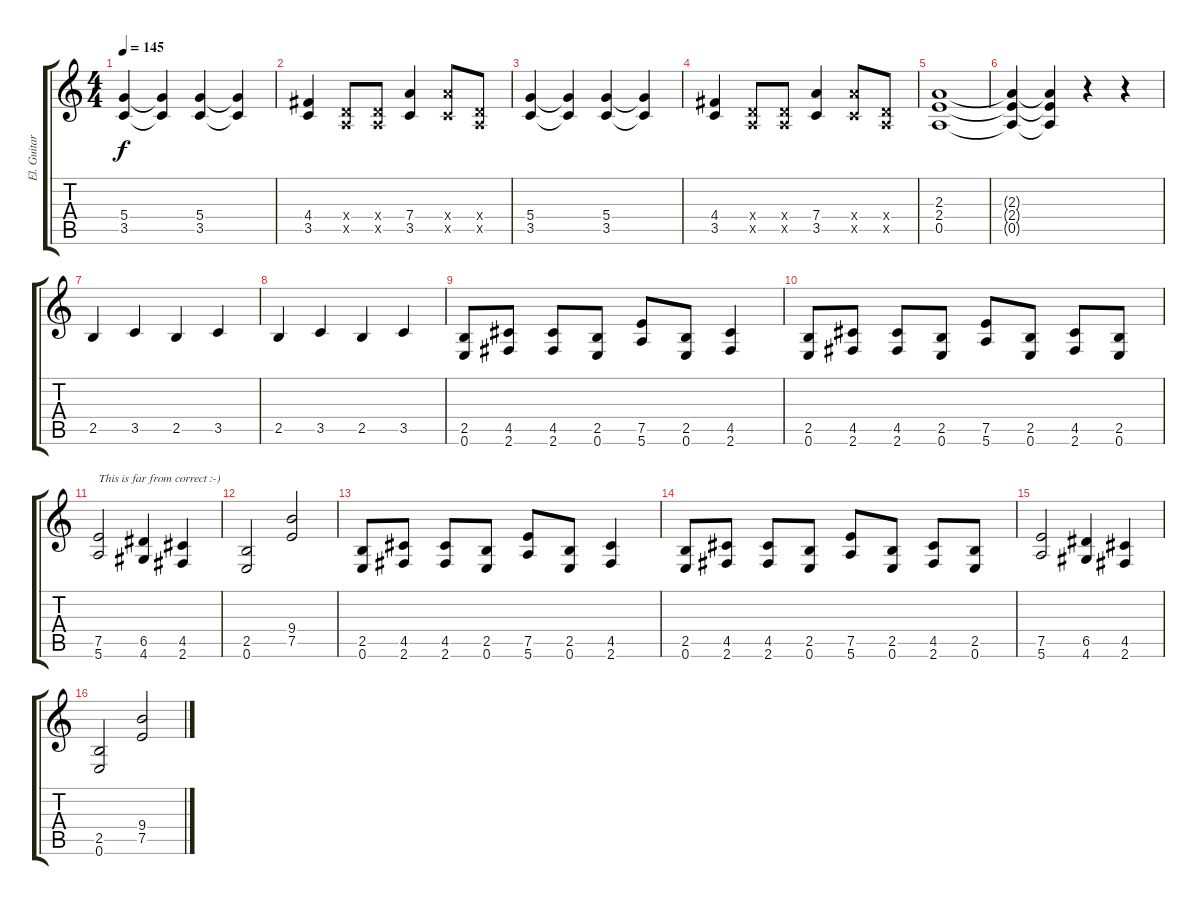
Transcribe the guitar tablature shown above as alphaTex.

\track ("El. Guitar 1" "El. Guitar") {instrument overdrivenguitar}
\staff {score tabs}
\tuning (E4 B3 G3 D3 A2 E2) {hide}
\ts (4 4)
\tempo 145
\clef g2
\ks c
(5.4 3.5).4{dy f} (5.4{t} 3.5{t}).4 (5.4 3.5).4 (5.4{t} 3.5{t}).4 |
(4.4 3.5).4 (0.4{x} 0.5{x}).8 (0.4{x} 0.5{x}).8 (7.4 3.5).4 (7.4{x} 3.5{x}).8 (0.4{x} 0.5{x}).8 |
(5.4 3.5).4 (5.4{t} 3.5{t}).4 (5.4 3.5).4 (5.4{t} 3.5{t}).4 |
(4.4 3.5).4 (0.4{x} 0.5{x}).8 (0.4{x} 0.5{x}).8 (7.4 3.5).4 (7.4{x} 3.5{x}).8 (0.4{x} 0.5{x}).8 |
(2.3 2.4 0.5).1{volume 10} |
(2.3{t} 2.4{t} 0.5{t}).4 (2.3{t} 2.4{t} 0.5{t}).4 r.4 r.4 |
2.5.4 3.5.4 2.5.4 3.5.4 |
2.5.4 3.5.4 2.5.4 3.5.4 |
(2.5 0.6).8 (4.5 2.6).8 (4.5 2.6).8 (2.5 0.6).8 (7.5 5.6).8 (2.5 0.6).8 (4.5 2.6).4 |
(2.5 0.6).8 (4.5 2.6).8 (4.5 2.6).8 (2.5 0.6).8 (7.5 5.6).8 (2.5 0.6).8 (4.5 2.6).8 (2.5 0.6).8 |
(7.5 5.6).2{txt "This is far from correct :-)"} (6.5 4.6).4 (4.5 2.6).4 |
(2.5 0.6).2 (9.4 7.5).2 |
(2.5 0.6).8 (4.5 2.6).8 (4.5 2.6).8 (2.5 0.6).8 (7.5 5.6).8 (2.5 0.6).8 (4.5 2.6).4 |
(2.5 0.6).8 (4.5 2.6).8 (4.5 2.6).8 (2.5 0.6).8 (7.5 5.6).8 (2.5 0.6).8 (4.5 2.6).8 (2.5 0.6).8 |
(7.5 5.6).2 (6.5 4.6).4 (4.5 2.6).4 |
(2.5 0.6).2 (9.4 7.5).2
